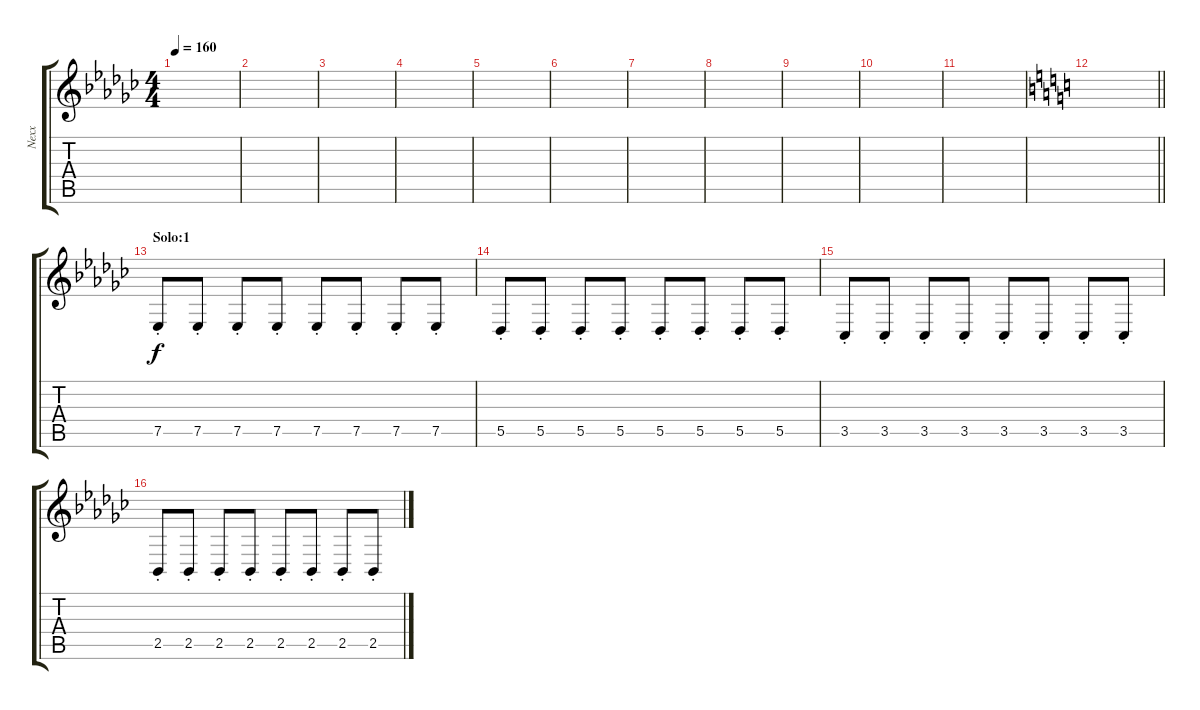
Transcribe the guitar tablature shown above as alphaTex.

\track ("Nexx" "Nexx") {instrument tremolostrings}
\staff {score tabs}
\tuning (Eb4 Bb3 Gb3 Db3 Ab2 Eb2) {hide}
\ts (4 4)
\tempo 160
\clef g2
\ks ebminor
|
|
|
|
|
|
|
|
|
|
|
\barLineRight lightlight
\ks c
|
\section ("" "Solo:1")
\ks ebminor
7.5{st}.8 7.5{st}.8 7.5{st}.8 7.5{st}.8 7.5{st}.8 7.5{st}.8 7.5{st}.8 7.5{st}.8 |
5.5{st}.8 5.5{st}.8 5.5{st}.8 5.5{st}.8 5.5{st}.8 5.5{st}.8 5.5{st}.8 5.5{st}.8 |
3.5{st}.8 3.5{st}.8 3.5{st}.8 3.5{st}.8 3.5{st}.8 3.5{st}.8 3.5{st}.8 3.5{st}.8 |
2.5{st}.8 2.5{st}.8 2.5{st}.8 2.5{st}.8 2.5{st}.8 2.5{st}.8 2.5{st}.8 2.5{st}.8
